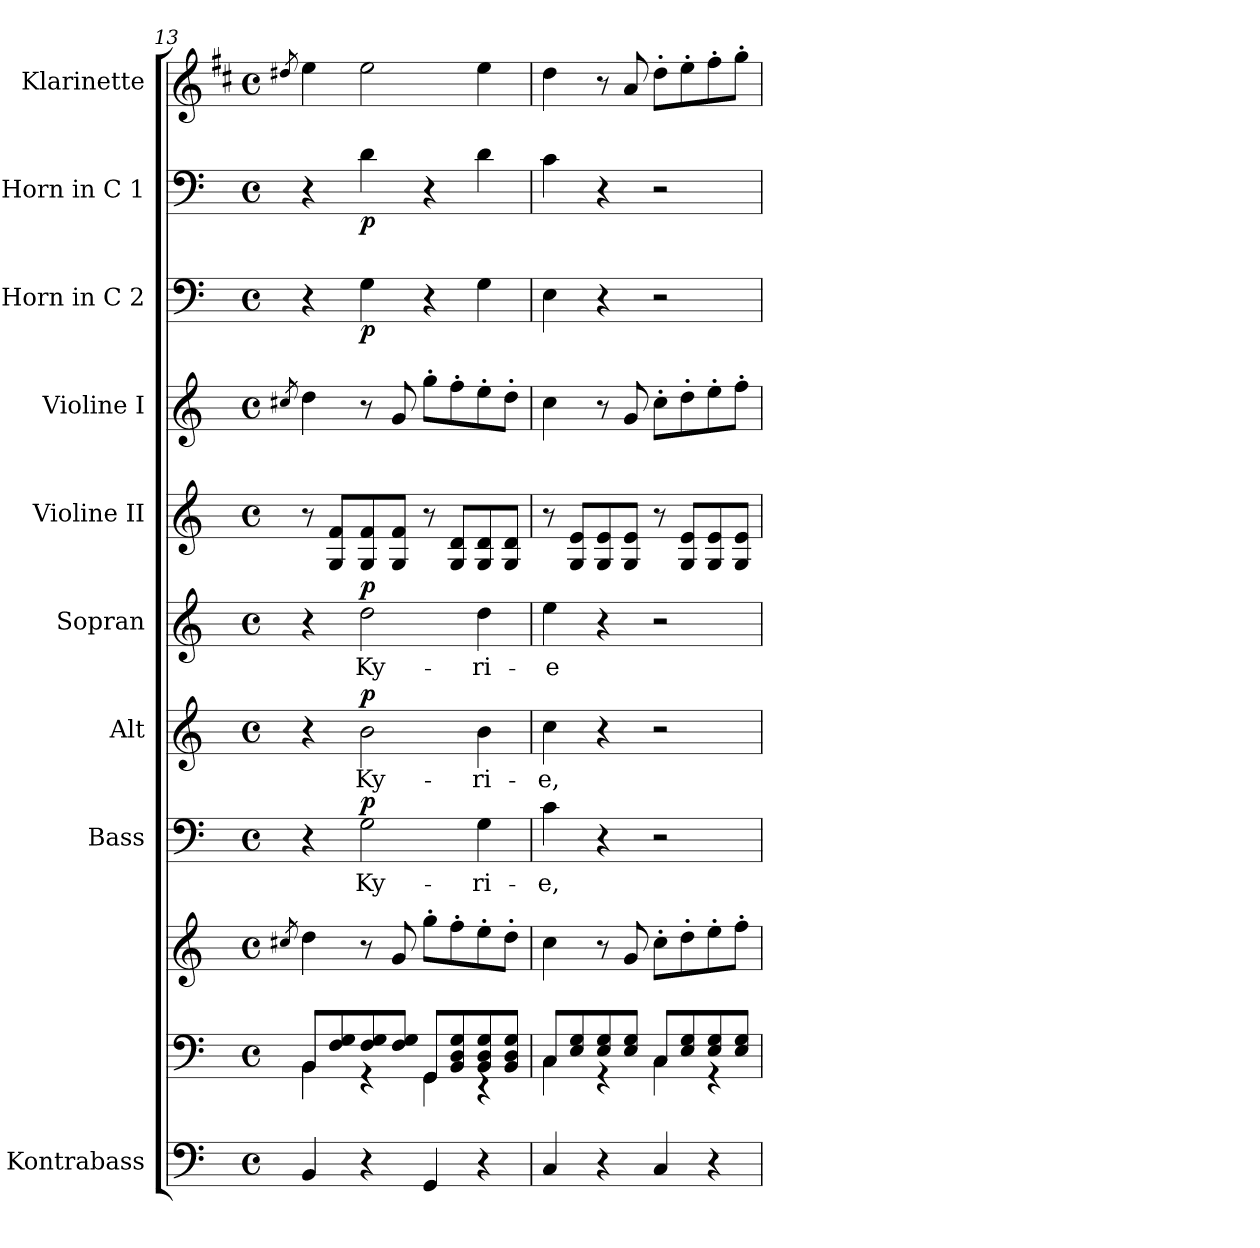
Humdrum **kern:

**kern	**kern	**kern	**kern	**text	**dynam	**kern	**text	**dynam	**kern	**text	**dynam	**kern	**kern	**kern	**dynam	**kern	**dynam	**kern
*part10	*part9	*part9	*part8	*part8	*part8	*part7	*part7	*part7	*part6	*part6	*part6	*part5	*part4	*part3	*part3	*part2	*part2	*part1
*staff11	*staff10	*staff9	*staff8	*staff8	*staff8	*staff7	*staff7	*staff7	*staff6	*staff6	*staff6	*staff5	*staff4	*staff3	*staff3	*staff2	*staff2	*staff1
*I"Kontrabass	*	*	*I"Bass	*	*	*I"Alt	*	*	*I"Sopran	*	*	*I"Violine II	*I"Violine I	*I"Horn in C 2	*	*I"Horn in C 1	*	*I"Klarinette
*I'Kb.	*	*	*I'B.	*	*	*I'A.	*	*	*I'S.	*	*	*I'Vl. II	*I'Vl. I	*I'Horn 2	*	*I'Horn 1	*	*I'Kl.
*clefF4	*clefF4	*clefG2	*clefF4	*	*	*clefG2	*	*	*clefG2	*	*	*clefG2	*clefG2	*clefF4	*	*clefF4	*	*clefG2
*ITrd7c12	*	*	*	*	*	*	*	*	*	*	*	*	*	*	*	*	*	*ITrd1c2
*k[]	*k[]	*k[]	*k[]	*	*	*k[]	*	*	*k[]	*	*	*k[]	*k[]	*k[]	*	*k[]	*	*k[]
*C:	*C:	*C:	*C:	*	*	*C:	*	*	*C:	*	*	*C:	*C:	*C:	*	*C:	*	*C:
*M4/4	*M4/4	*M4/4	*M4/4	*	*	*M4/4	*	*	*M4/4	*	*	*M4/4	*M4/4	*M4/4	*	*M4/4	*	*M4/4
*met(c)	*met(c)	*met(c)	*met(c)	*	*	*met(c)	*	*	*met(c)	*	*	*met(c)	*met(c)	*met(c)	*	*met(c)	*	*met(c)
=13	=13	=13	=13	=13	=13	=13	=13	=13	=13	=13	=13	=13	=13	=13	=13	=13	=13	=13
.	.	8qcc#X/	.	.	.	.	.	.	.	.	.	.	8qcc#X/	.	.	.	.	8qcc#X/
*	*^	*	*	*	*	*	*	*	*	*	*	*	*	*	*	*	*	*
4BBB/	8BB/L	4BB\	4dd\	4r	.	.	4r	.	.	4r	.	.	8r	4dd\	4r	.	4r	.	4dd\
.	8F/ 8G/	.	.	.	.	.	.	.	.	.	.	.	8G/ 8f/L	.	.	.	.	.	.
!	!	!	!	!	!LO:LY:b	!LO:DY:a	!	!LO:LY:b	!LO:DY:a	!	!LO:LY:b	!LO:DY:a	!	!	!	!LO:DY:b	!	!LO:DY:b	!
4r	8F/ 8G/	4rGG	8r	2G\	Ky-	p	2b\	Ky-	p	2dd\	Ky-	p	8G/ 8f/	8r	4G\	p	4d\	p	2dd\
.	8F/ 8G/J	.	8g/	.	.	.	.	.	.	.	.	.	8G/ 8f/J	8g/	.	.	.	.	.
4GGG/	8GG/L	4GG\	8gg'>\L	.	.	.	.	.	.	.	.	.	8r	8gg'>\L	4r	.	4r	.	.
.	8BB/ 8D/ 8G/	.	8ff'>\	.	.	.	.	.	.	.	.	.	8G/ 8d/L	8ff'>\	.	.	.	.	.
!	!	!	!	!	!LO:LY:b	!	!	!LO:LY:b	!	!	!LO:LY:b	!	!	!	!	!	!	!	!
4r	8BB/ 8D/ 8G/	4rDD	8ee'>\	4G\	-ri-	.	4b\	-ri-	.	4dd\	-ri-	.	8G/ 8d/	8ee'>\	4G\	.	4d\	.	4dd\
.	8BB/ 8D/ 8G/J	.	8dd'>\J	.	.	.	.	.	.	.	.	.	8G/ 8d/J	8dd'>\J	.	.	.	.	.
!!LO:PB:g=z
=14	=14	=14	=14	=14	=14	=14	=14	=14	=14	=14	=14	=14	=14	=14	=14	=14	=14	=14	=14
!	!	!	!	!	!LO:LY:b	!	!	!LO:LY:b	!	!	!LO:LY:b	!	!	!	!	!	!	!	!
4CC/	8C/L	4C\	4cc\	4c\	-e,	.	4cc\	-e,	.	4ee\	-e	.	8r	4cc\	4E\	.	4c\	.	4cc\
.	8E/ 8G/	.	.	.	.	.	.	.	.	.	.	.	8G/ 8e/L	.	.	.	.	.	.
4r	8E/ 8G/	4rGG	8r	4r	.	.	4r	.	.	4r	.	.	8G/ 8e/	8r	4r	.	4r	.	8r
.	8E/ 8G/J	.	8g/	.	.	.	.	.	.	.	.	.	8G/ 8e/J	8g/	.	.	.	.	8g/
4CC/	8C/L	4C\	8cc'>\L	2r	.	.	2r	.	.	2r	.	.	8r	8cc'>\L	2r	.	2r	.	8cc'>\L
.	8E/ 8G/	.	8dd'>\	.	.	.	.	.	.	.	.	.	8G/ 8e/L	8dd'>\	.	.	.	.	8dd'>\
4r	8E/ 8G/	4rGG	8ee'>\	.	.	.	.	.	.	.	.	.	8G/ 8e/	8ee'>\	.	.	.	.	8ee'>\
.	8E/ 8G/J	.	8ff'>\J	.	.	.	.	.	.	.	.	.	8G/ 8e/J	8ff'>\J	.	.	.	.	8ff'>\J
*	*v	*v	*	*	*	*	*	*	*	*	*	*	*	*	*	*	*	*	*
=	=	=	=	=	=	=	=	=	=	=	=	=	=	=	=	=	=	=
*-	*-	*-	*-	*-	*-	*-	*-	*-	*-	*-	*-	*-	*-	*-	*-	*-	*-	*-
